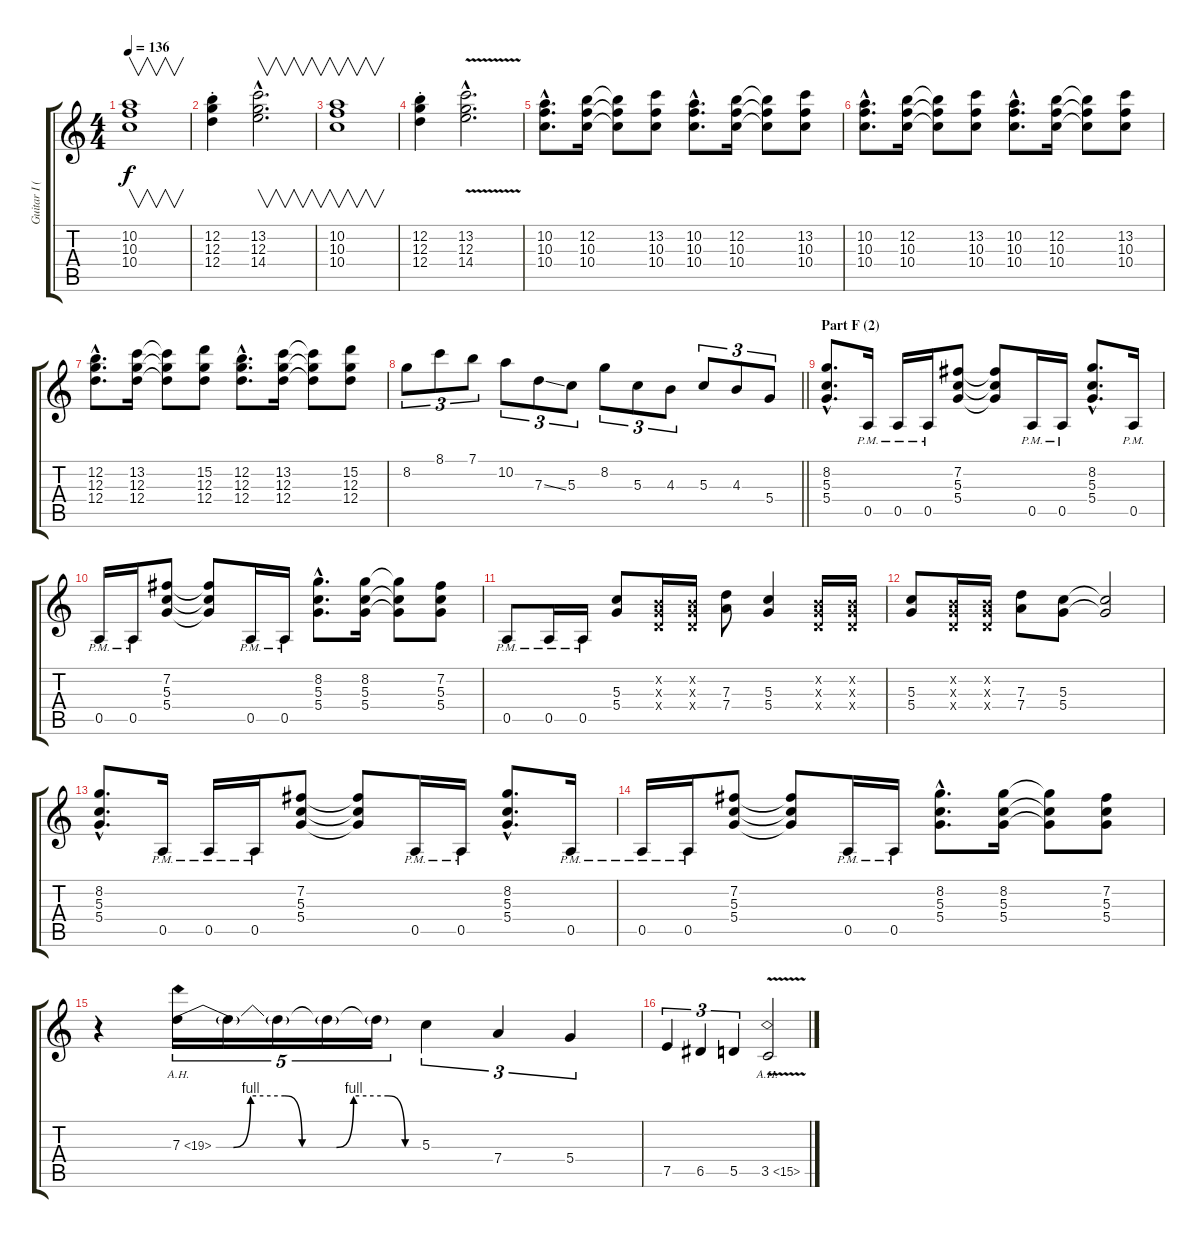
\track ("Guitar I (Daita)" "Guitar I (") {instrument distortionguitar}
\staff {score tabs}
\tuning (E4 B3 G3 D3 A2 E2) {hide}
\ts (4 4)
\tempo 136
\clef g2
\ks c
(10.2 10.3 10.4).1{v dy f} |
(12.2{st} 12.3{st} 12.4{st}).4 (13.2{hac} 12.3{hac} 14.4{hac}).2{v d} |
(10.2 10.3 10.4).1{v} |
(12.2{st} 12.3{st} 12.4{st}).4 (13.2{v hac} 12.3{hac} 14.4{hac}).2{d} |
(10.2{hac} 10.3{hac} 10.4{hac}).8{d} (12.2 10.3 10.4).16 (12.2{t} 10.3{t} 10.4{t}).8 (13.2 10.3 10.4).8 (10.2{hac} 10.3{hac} 10.4{hac}).8{d} (12.2 10.3 10.4).16 (12.2{t} 10.3{t} 10.4{t}).8 (13.2 10.3 10.4).8 |
(10.2{hac} 10.3{hac} 10.4{hac}).8{d} (12.2 10.3 10.4).16 (12.2{t} 10.3{t} 10.4{t}).8 (13.2 10.3 10.4).8 (10.2{hac} 10.3{hac} 10.4{hac}).8{d} (12.2 10.3 10.4).16 (12.2{t} 10.3{t} 10.4{t}).8 (13.2 10.3 10.4).8 |
(12.2{hac} 12.3{hac} 12.4{hac}).8{d} (13.2 12.3 12.4).16 (13.2{t} 12.3{t} 12.4{t}).8 (15.2 12.3 12.4).8 (12.2{hac} 12.3{hac} 12.4{hac}).8{d} (13.2 12.3 12.4).16 (13.2{t} 12.3{t} 12.4{t}).8 (15.2 12.3 12.4).8 |
\barLineRight lightlight
8.2.8{tu (3 2)} 8.1.8{tu (3 2)} 7.1.8{tu (3 2)} 10.2.8{tu (3 2)} 7.3{ss}.8{tu (3 2)} 5.3.8{tu (3 2)} 8.2.8{tu (3 2)} 5.3.8{tu (3 2)} 4.3.8{tu (3 2)} 5.3.8{tu (3 2)} 4.3.8{tu (3 2)} 5.4.8{tu (3 2)} |
\section ("" "Part F (2)")
(8.2{hac} 5.3{hac} 5.4{hac}).8{d} 0.5{pm}.16 0.5{pm}.16 0.5{pm}.16 (7.2 5.3 5.4).8 (7.2{t} 5.3{t} 5.4{t}).8 0.5{pm}.16 0.5{pm}.16 (8.2{hac} 5.3{hac} 5.4{hac}).8{d} 0.5{pm}.16 |
0.5{pm}.16 0.5{pm}.16 (7.2 5.3 5.4).8 (7.2{t} 5.3{t} 5.4{t}).8 0.5{pm}.16 0.5{pm}.16 (8.2{hac} 5.3{hac} 5.4{hac}).8{d} (8.2 5.3 5.4).16 (8.2{t} 5.3{t} 5.4{t}).8 (7.2 5.3 5.4).8 |
0.5{pm}.8 0.5{pm}.16 0.5{pm}.16 (5.3 5.4).8 (0.2{x} 0.3{x} 0.4{x}).16 (0.2{x} 0.3{x} 0.4{x}).16 (7.3 7.4).8 (5.3 5.4).4 (0.2{x} 0.3{x} 0.4{x}).16 (0.2{x} 0.3{x} 0.4{x}).16 |
(5.3 5.4).8 (0.2{x} 0.3{x} 0.4{x}).16 (0.2{x} 0.3{x} 0.4{x}).16 (7.3 7.4).8 (5.3 5.4).8 (5.3{t} 5.4{t}).2 |
(8.2{hac} 5.3{hac} 5.4{hac}).8{d} 0.5{pm}.16 0.5{pm}.16 0.5{pm}.16 (7.2 5.3 5.4).8 (7.2{t} 5.3{t} 5.4{t}).8 0.5{pm}.16 0.5{pm}.16 (8.2{hac} 5.3{hac} 5.4{hac}).8{d} 0.5{pm}.16 |
0.5{pm}.16 0.5{pm}.16 (7.2 5.3 5.4).8 (7.2{t} 5.3{t} 5.4{t}).8 0.5{pm}.16 0.5{pm}.16 (8.2{hac} 5.3{hac} 5.4{hac}).8{d} (8.2 5.3 5.4).16 (8.2{t} 5.3{t} 5.4{t}).8 (7.2 5.3 5.4).8 |
r.4 7.3{be (custom 0 0 5 0 10 4 20 4 25 0 35 0 40 4 50 4 55 0 60 0) ah 12}.16{tu (5 4)} 7.3{t}.16{tu (5 4)} 7.3{t}.16{tu (5 4)} 7.3{t}.16{tu (5 4)} 7.3{t}.16{tu (5 4)} 5.3.4{tu (3 2)} 7.4.4{tu (3 2)} 5.4.4{tu (3 2)} |
7.5.4{tu (3 2)} 6.5.4{tu (3 2)} 5.5.4{tu (3 2)} 3.5{ah 12 v}.2
